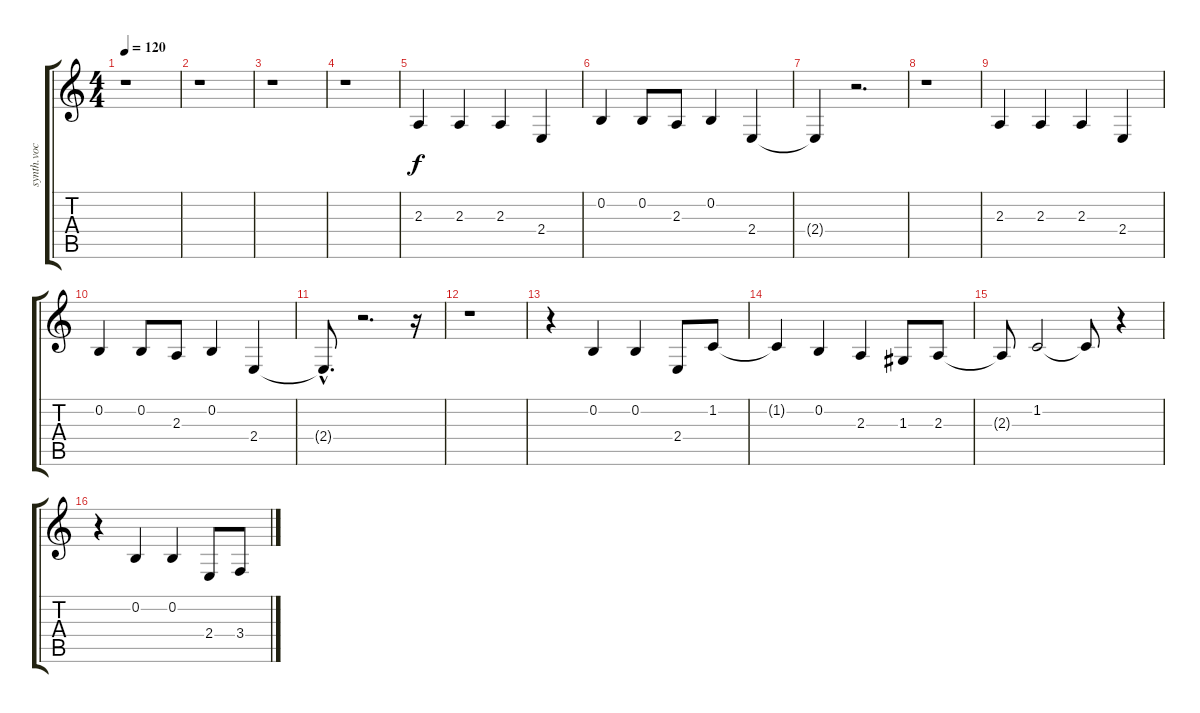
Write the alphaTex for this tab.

\track ("synth.voc" "synth.voc") {instrument lead8bassandlead}
\staff {score tabs}
\tuning (E4 B3 G3 D3 A2 E2) {hide}
\ts (4 4)
\tempo 120
\clef g2
\ks c
r.1{dy f} |
r.1 |
r.1 |
r.1 |
2.3.4 2.3.4 2.3.4 2.4.4 |
0.2.4 0.2.8 2.3.8 0.2.4 2.4.4 |
2.4{t}.4 r.2{d} |
r.1 |
2.3.4 2.3.4 2.3.4 2.4.4 |
0.2.4 0.2.8 2.3.8 0.2.4 2.4.4 |
2.4{hac t}.8{d} r.2{d} r.16 |
r.1 |
r.4 0.2.4 0.2.4 2.4.8 1.2.8 |
1.2{t}.4 0.2.4 2.3.4 1.3.8 2.3.8 |
2.3{t}.8 1.2.2 1.2{t}.8 r.4 |
r.4 0.2.4 0.2.4 2.4.8 3.4.8
